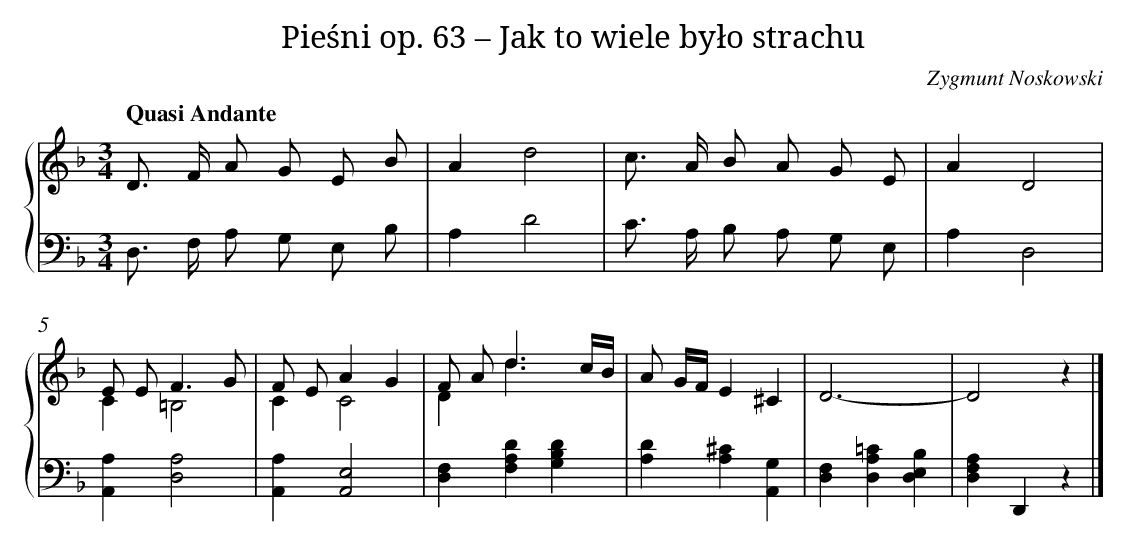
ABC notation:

X:1
T: Pieśni op. 63 – Jak to wiele było strachu
C: Zygmunt Noskowski
L: 1/4
M: 3/4
Q: "Quasi Andante"
%%staves {1 2}
V: 1 clef=treble
V: 2 clef=bass
K: F
[V:1] D/> F/ A/ G/ E/ B/ |
[V:2] D,/> F,/ A,/ G,/ E,/ B,/ |
[V:1] Ad2 |
[V:2] A,D2 |
[V:1] c/> A/ B/ A/ G/ E/ |
[V:2] C/> A,/ B,/ A,/ G,/ E,/ |
[V:1] AD2 |
[V:2] A,D,2 |
[V:1] E/ E<FG/ & C=B,2 |
[V:2] [A,A,,][A,2D,2] |
[V:1] F/ E/AG & CC2 |
[V:2] [A,A,,][E,2A,,2] |
[V:1] F/ A<dc//B// & Dd3/x/ |
[V:2] [F,D,][DA,F,][DB,G,] |
[V:1] A/ G//F//E^C |
[V:2] [DA,][^CA,][G,A,,] |
[V:1] D3- |
[V:2] [F,D,][=CA,D,][B,E,D,] |
[V:1] D2z |]
[V:2] [A,F,D,]D,,z |]
